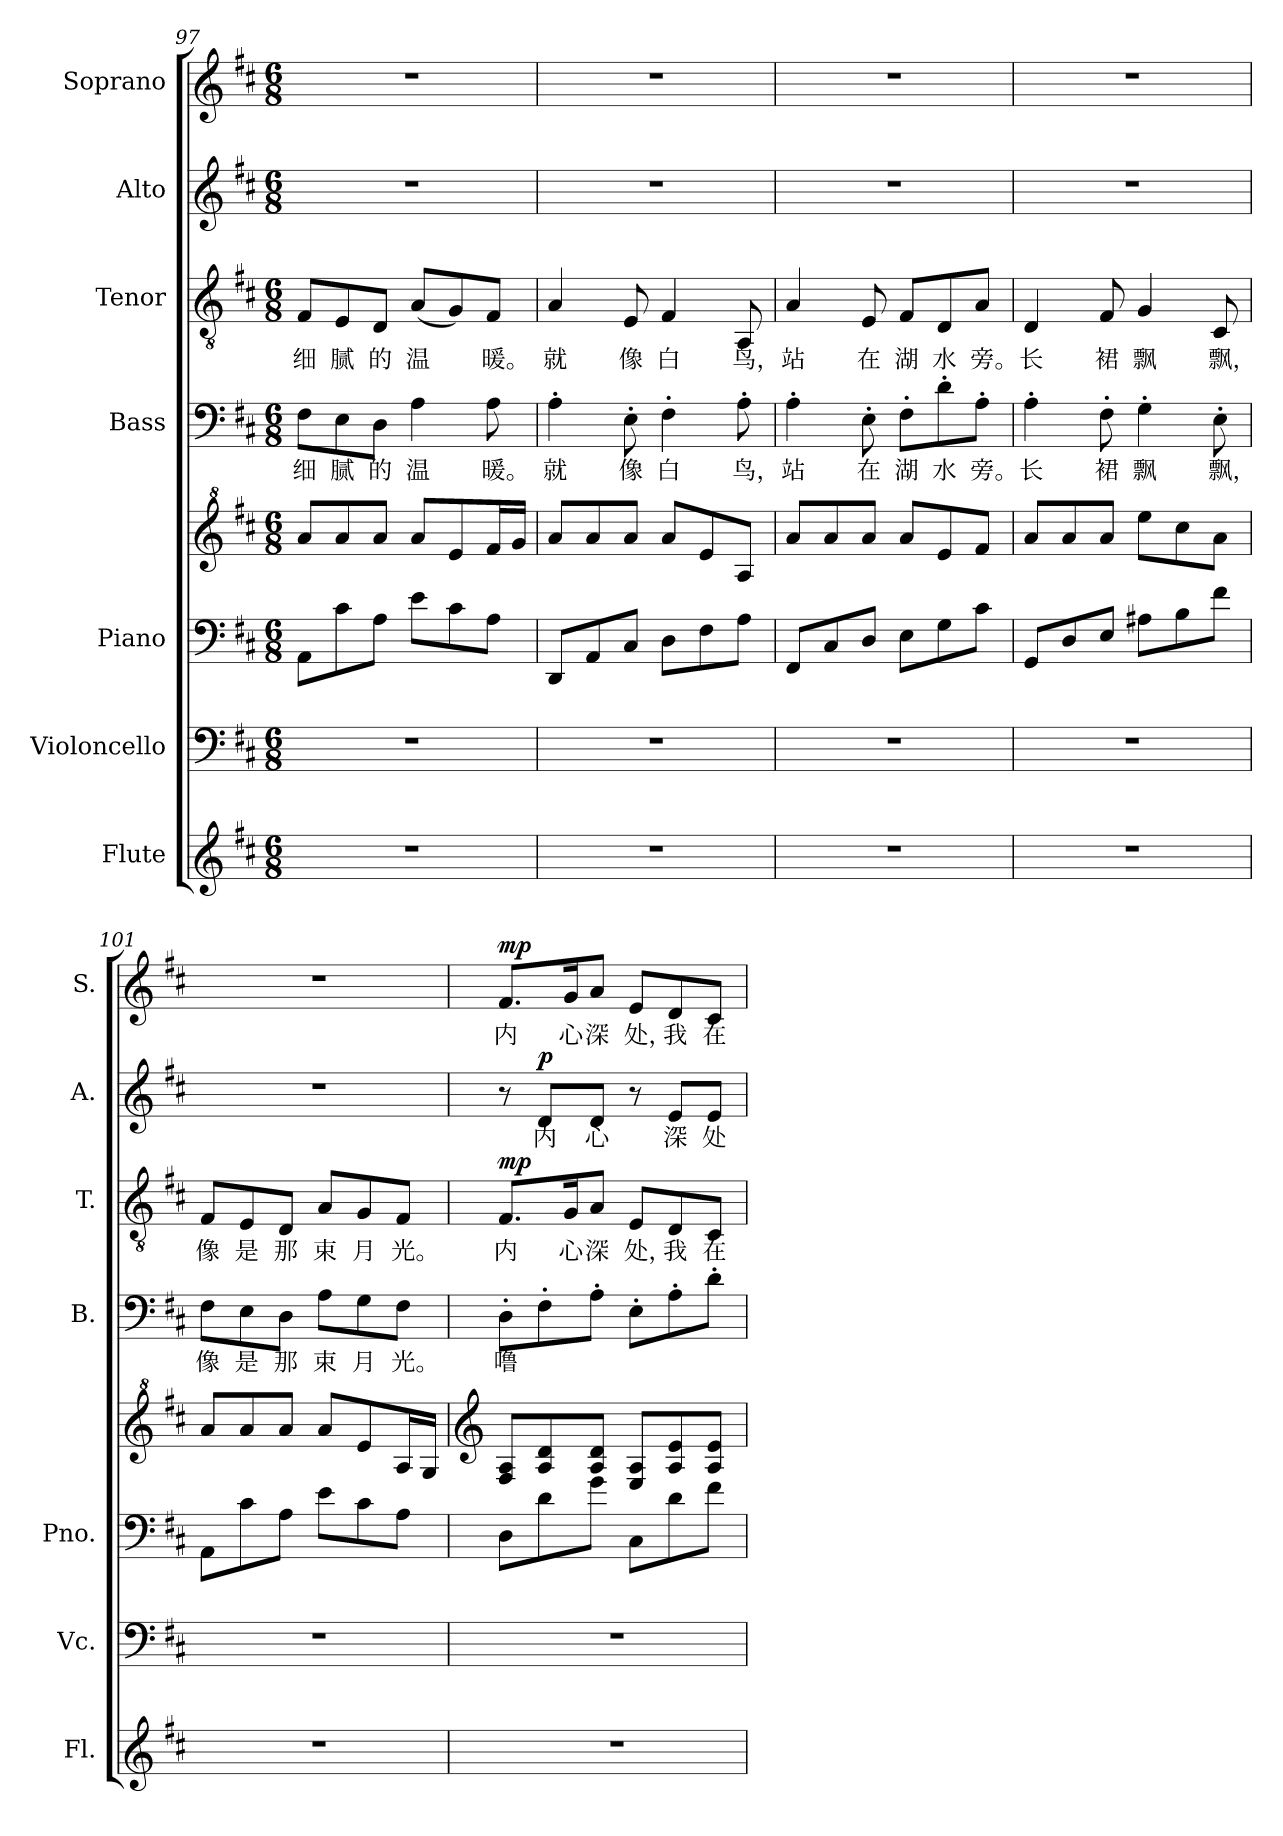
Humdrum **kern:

**kern	**kern	**kern	**kern	**kern	**text	**kern	**text	**dynam	**kern	**text	**dynam	**kern	**text	**dynam
*part7	*part6	*part5	*part5	*part4	*part4	*part3	*part3	*part3	*part2	*part2	*part2	*part1	*part1	*part1
*staff8	*staff7	*staff6	*staff5	*staff4	*staff4	*staff3	*staff3	*staff3	*staff2	*staff2	*staff2	*staff1	*staff1	*staff1
*I"Flute	*I"Violoncello	*I"Piano	*	*I"Bass	*	*I"Tenor	*	*	*I"Alto	*	*	*I"Soprano	*	*
*I'Fl.	*I'Vc.	*I'Pno.	*	*I'B.	*	*I'T.	*	*	*I'A.	*	*	*I'S.	*	*
*clefG2	*clefF4	*clefF4	*clefG^2	*clefF4	*	*clefGv2	*	*	*clefG2	*	*	*clefG2	*	*
*k[f#c#]	*k[f#c#]	*k[f#c#]	*k[f#c#]	*k[f#c#]	*	*k[f#c#]	*	*	*k[f#c#]	*	*	*k[f#c#]	*	*
*M6/8	*M6/8	*M6/8	*M6/8	*M6/8	*	*M6/8	*	*	*M6/8	*	*	*M6/8	*	*
=97	=97	=97	=97	=97	=97	=97	=97	=97	=97	=97	=97	=97	=97	=97
!	!	!	!	!	!LO:LY:b	!	!LO:LY:b	!	!	!	!	!	!	!
2.r	2.r	8AA\L	8aa/L	8F#\L	细	8F#/L	细	.	2.r	.	.	2.r	.	.
!	!	!	!	!	!LO:LY:b	!	!LO:LY:b	!	!	!	!	!	!	!
.	.	8c#\	8aa/	8E\	腻	8E/	腻	.	.	.	.	.	.	.
!	!	!	!	!	!LO:LY:b	!	!LO:LY:b	!	!	!	!	!	!	!
.	.	8A\J	8aa/J	8D\J	的	8D/J	的	.	.	.	.	.	.	.
!	!	!	!	!	!LO:LY:b	!	!LO:LY:b	!	!	!	!	!	!	!
.	.	8e\L	8aa/L	4A\	温	(8A/L	温	.	.	.	.	.	.	.
.	.	8c#\	8ee/	.	.	8G/)	.	.	.	.	.	.	.	.
!	!	!	!	!	!LO:LY:b	!	!LO:LY:b	!	!	!	!	!	!	!
.	.	8A\J	16ff#/L	8A\	暖。	8F#/J	暖。	.	.	.	.	.	.	.
.	.	.	16gg/JJ	.	.	.	.	.	.	.	.	.	.	.
!!LO:LB:g=z
=98	=98	=98	=98	=98	=98	=98	=98	=98	=98	=98	=98	=98	=98	=98
!	!	!	!	!	!LO:LY:b	!	!LO:LY:b	!	!	!	!	!	!	!
2.r	2.r	8DD/L	8aa/L	4A'\	就	4A/	就	.	2.r	.	.	2.r	.	.
.	.	8AA/	8aa/	.	.	.	.	.	.	.	.	.	.	.
!	!	!	!	!	!LO:LY:b	!	!LO:LY:b	!	!	!	!	!	!	!
.	.	8C#/J	8aa/J	8E'\	像	8E/	像	.	.	.	.	.	.	.
!	!	!	!	!	!LO:LY:b	!	!LO:LY:b	!	!	!	!	!	!	!
.	.	8D\L	8aa/L	4F#'\	白	4F#/	白	.	.	.	.	.	.	.
.	.	8F#\	8ee/	.	.	.	.	.	.	.	.	.	.	.
!	!	!	!	!	!LO:LY:b	!	!LO:LY:b	!	!	!	!	!	!	!
.	.	8A\J	8a/J	8A'\	鸟，	8AA/	鸟，	.	.	.	.	.	.	.
=99	=99	=99	=99	=99	=99	=99	=99	=99	=99	=99	=99	=99	=99	=99
!	!	!	!	!	!LO:LY:b	!	!LO:LY:b	!	!	!	!	!	!	!
2.r	2.r	8FF#/L	8aa/L	4A'\	站	4A/	站	.	2.r	.	.	2.r	.	.
.	.	8C#/	8aa/	.	.	.	.	.	.	.	.	.	.	.
!	!	!	!	!	!LO:LY:b	!	!LO:LY:b	!	!	!	!	!	!	!
.	.	8D/J	8aa/J	8E'\	在	8E/	在	.	.	.	.	.	.	.
!	!	!	!	!	!LO:LY:b	!	!LO:LY:b	!	!	!	!	!	!	!
.	.	8E\L	8aa/L	8F#'\L	湖	8F#/L	湖	.	.	.	.	.	.	.
!	!	!	!	!	!LO:LY:b	!	!LO:LY:b	!	!	!	!	!	!	!
.	.	8G\	8ee/	8d'\	水	8D/	水	.	.	.	.	.	.	.
!	!	!	!	!	!LO:LY:b	!	!LO:LY:b	!	!	!	!	!	!	!
.	.	8c#\J	8ff#/J	8A'\J	旁。	8A/J	旁。	.	.	.	.	.	.	.
=100	=100	=100	=100	=100	=100	=100	=100	=100	=100	=100	=100	=100	=100	=100
!	!	!	!	!	!LO:LY:b	!	!LO:LY:b	!	!	!	!	!	!	!
2.r	2.r	8GG/L	8aa/L	4A'\	长	4D/	长	.	2.r	.	.	2.r	.	.
.	.	8D/	8aa/	.	.	.	.	.	.	.	.	.	.	.
!	!	!	!	!	!LO:LY:b	!	!LO:LY:b	!	!	!	!	!	!	!
.	.	8E/J	8aa/J	8F#'\	裙	8F#/	裙	.	.	.	.	.	.	.
!	!	!	!	!	!LO:LY:b	!	!LO:LY:b	!	!	!	!	!	!	!
.	.	8A#X\L	8eee\L	4G'\	飘	4G/	飘	.	.	.	.	.	.	.
.	.	8B\	8ccc#\	.	.	.	.	.	.	.	.	.	.	.
!	!	!	!	!	!LO:LY:b	!	!LO:LY:b	!	!	!	!	!	!	!
.	.	8f#\J	8aa\J	8E'\	飘，	8C#/	飘，	.	.	.	.	.	.	.
=101	=101	=101	=101	=101	=101	=101	=101	=101	=101	=101	=101	=101	=101	=101
!	!	!	!	!	!LO:LY:b	!	!LO:LY:b	!	!	!	!	!	!	!
2.r	2.r	8AA\L	8aa/L	8F#\L	像	8F#/L	像	.	2.r	.	.	2.r	.	.
!	!	!	!	!	!LO:LY:b	!	!LO:LY:b	!	!	!	!	!	!	!
.	.	8c#\	8aa/	8E\	是	8E/	是	.	.	.	.	.	.	.
!	!	!	!	!	!LO:LY:b	!	!LO:LY:b	!	!	!	!	!	!	!
.	.	8A\J	8aa/J	8D\J	那	8D/J	那	.	.	.	.	.	.	.
!	!	!	!	!	!LO:LY:b	!	!LO:LY:b	!	!	!	!	!	!	!
.	.	8e\L	8aa/L	8A\L	束	8A/L	束	.	.	.	.	.	.	.
!	!	!	!	!	!LO:LY:b	!	!LO:LY:b	!	!	!	!	!	!	!
.	.	8c#\	8ee/	8G\	月	8G/	月	.	.	.	.	.	.	.
!	!	!	!	!	!LO:LY:b	!	!LO:LY:b	!	!	!	!	!	!	!
.	.	8A\J	16a/L	8F#\J	光。	8F#/J	光。	.	.	.	.	.	.	.
.	.	.	16g/JJ	.	.	.	.	.	.	.	.	.	.	.
!!LO:LB:g=z
=102	=102	=102	=102	=102	=102	=102	=102	=102	=102	=102	=102	=102	=102	=102
*	*	*	*clefG2	*	*	*	*	*	*	*	*	*	*	*
!	!	!	!	!	!LO:LY:b	!	!LO:LY:b	!LO:DY:b	!	!	!	!	!LO:LY:b	!LO:DY:b
2.r	2.r	8D\L	8F#/ 8A/L	8D'\L	噜	8.F#/L	内	mp	8r	.	.	8.f#/L	内	mp
!	!	!	!	!	!	!	!	!	!	!LO:LY:b	!LO:DY:b	!	!	!
.	.	8d\	8A/ 8d/	8F#'\	.	.	.	.	8d/L	内	p	.	.	.
!	!	!	!	!	!	!	!LO:LY:b	!	!	!	!	!	!LO:LY:b	!
.	.	.	.	.	.	16G/K	心	.	.	.	.	16g/K	心	.
!	!	!	!	!	!	!	!LO:LY:b	!	!	!LO:LY:b	!	!	!LO:LY:b	!
.	.	8g\J	8A/ 8d/J	8A'\J	.	8A/J	深	.	8d/J	心	.	8a/J	深	.
!	!	!	!	!	!	!	!LO:LY:b	!	!	!	!	!	!LO:LY:b	!
.	.	8C#\L	8E/ 8A/L	8E'\L	.	8E/L	处，	.	8r	.	.	8e/L	处，	.
!	!	!	!	!	!	!	!LO:LY:b	!	!	!LO:LY:b	!	!	!LO:LY:b	!
.	.	8d\	8A/ 8e/	8A'\	.	8D/	我	.	8e/L	深	.	8d/	我	.
!	!	!	!	!	!	!	!LO:LY:b	!	!	!LO:LY:b	!	!	!LO:LY:b	!
.	.	8f#\J	8A/ 8e/J	8d'\J	.	8C#/J	在	.	8e/J	处	.	8c#/J	在	.
=	=	=	=	=	=	=	=	=	=	=	=	=	=	=
*-	*-	*-	*-	*-	*-	*-	*-	*-	*-	*-	*-	*-	*-	*-
